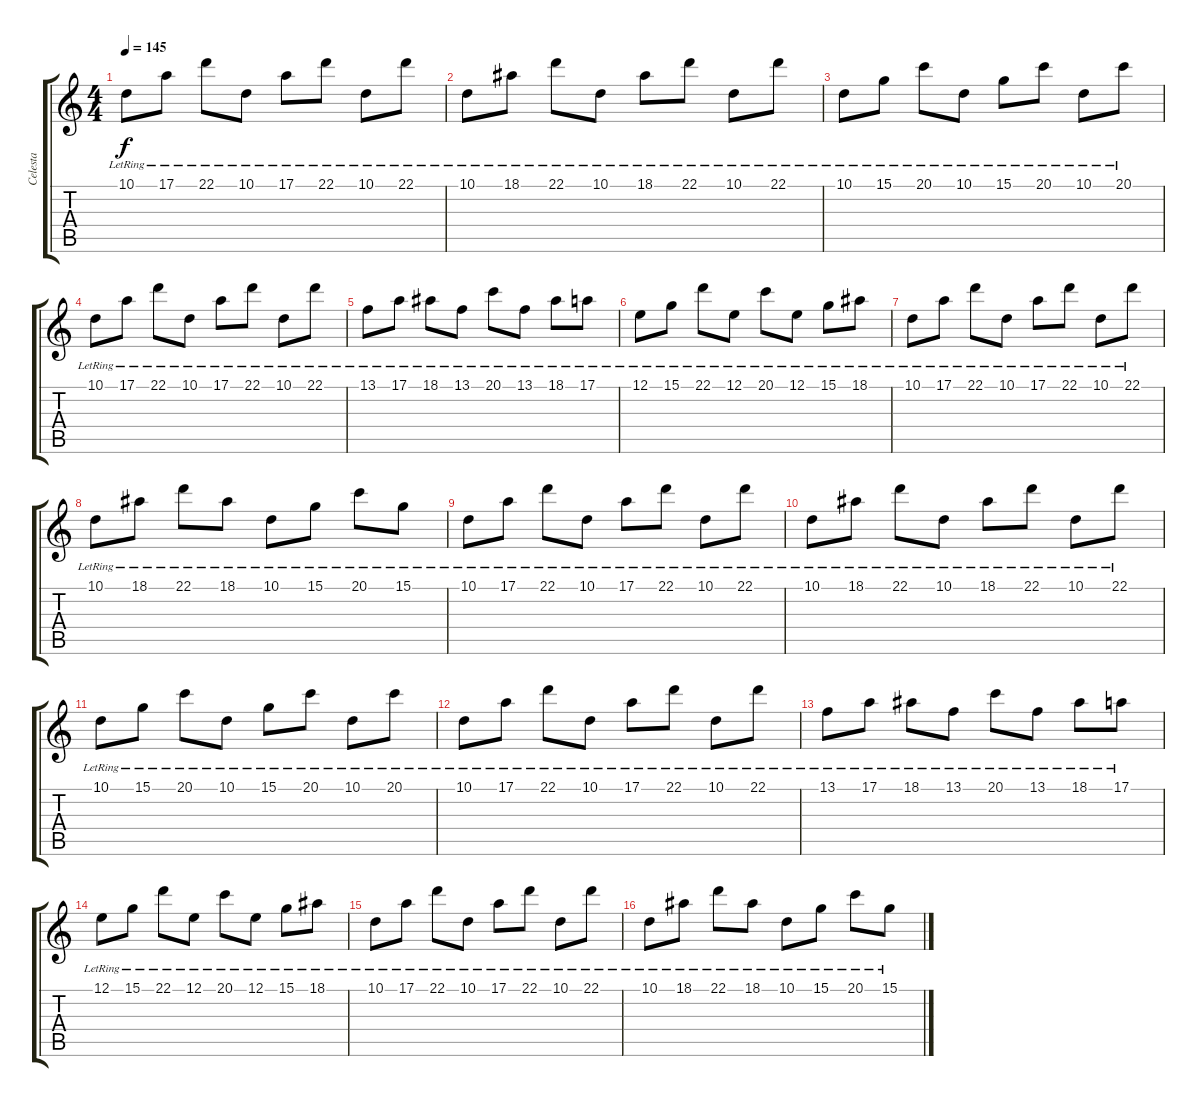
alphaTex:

\track ("Celesta" "Celesta") {instrument celesta}
\staff {score tabs}
\tuning (E4 B3 G3 D3 A2 E2) {hide}
\ts (4 4)
\tempo 145
\clef g2
\ks c
10.1{lr}.8{dy f instrument celesta} 17.1{lr}.8 22.1{lr}.8 10.1{lr}.8 17.1{lr}.8 22.1{lr}.8 10.1{lr}.8 22.1{lr}.8 |
10.1{lr}.8 18.1{lr}.8 22.1{lr}.8 10.1{lr}.8 18.1{lr}.8 22.1{lr}.8 10.1{lr}.8 22.1{lr}.8 |
10.1{lr}.8 15.1{lr}.8 20.1{lr}.8 10.1{lr}.8 15.1{lr}.8 20.1{lr}.8 10.1{lr}.8 20.1{lr}.8 |
10.1{lr}.8 17.1{lr}.8 22.1{lr}.8 10.1{lr}.8 17.1{lr}.8 22.1{lr}.8 10.1{lr}.8 22.1{lr}.8 |
13.1{lr}.8 17.1{lr}.8 18.1{lr}.8 13.1{lr}.8 20.1{lr}.8 13.1{lr}.8 18.1{lr}.8 17.1{lr}.8 |
12.1{lr}.8 15.1{lr}.8 22.1{lr}.8 12.1{lr}.8 20.1{lr}.8 12.1{lr}.8 15.1{lr}.8 18.1{lr}.8 |
10.1{lr}.8 17.1{lr}.8 22.1{lr}.8 10.1{lr}.8 17.1{lr}.8 22.1{lr}.8 10.1{lr}.8 22.1{lr}.8 |
10.1{lr}.8 18.1{lr}.8 22.1{lr}.8 18.1{lr}.8 10.1{lr}.8 15.1{lr}.8 20.1{lr}.8 15.1{lr}.8 |
10.1{lr}.8 17.1{lr}.8 22.1{lr}.8 10.1{lr}.8 17.1{lr}.8 22.1{lr}.8 10.1{lr}.8 22.1{lr}.8 |
10.1{lr}.8 18.1{lr}.8 22.1{lr}.8 10.1{lr}.8 18.1{lr}.8 22.1{lr}.8 10.1{lr}.8 22.1{lr}.8 |
10.1{lr}.8 15.1{lr}.8 20.1{lr}.8 10.1{lr}.8 15.1{lr}.8 20.1{lr}.8 10.1{lr}.8 20.1{lr}.8 |
10.1{lr}.8 17.1{lr}.8 22.1{lr}.8 10.1{lr}.8 17.1{lr}.8 22.1{lr}.8 10.1{lr}.8 22.1{lr}.8 |
13.1{lr}.8 17.1{lr}.8 18.1{lr}.8 13.1{lr}.8 20.1{lr}.8 13.1{lr}.8 18.1{lr}.8 17.1{lr}.8 |
12.1{lr}.8 15.1{lr}.8 22.1{lr}.8 12.1{lr}.8 20.1{lr}.8 12.1{lr}.8 15.1{lr}.8 18.1{lr}.8 |
10.1{lr}.8 17.1{lr}.8 22.1{lr}.8 10.1{lr}.8 17.1{lr}.8 22.1{lr}.8 10.1{lr}.8 22.1{lr}.8 |
10.1{lr}.8 18.1{lr}.8 22.1{lr}.8 18.1{lr}.8 10.1{lr}.8 15.1{lr}.8 20.1{lr}.8 15.1{lr}.8
